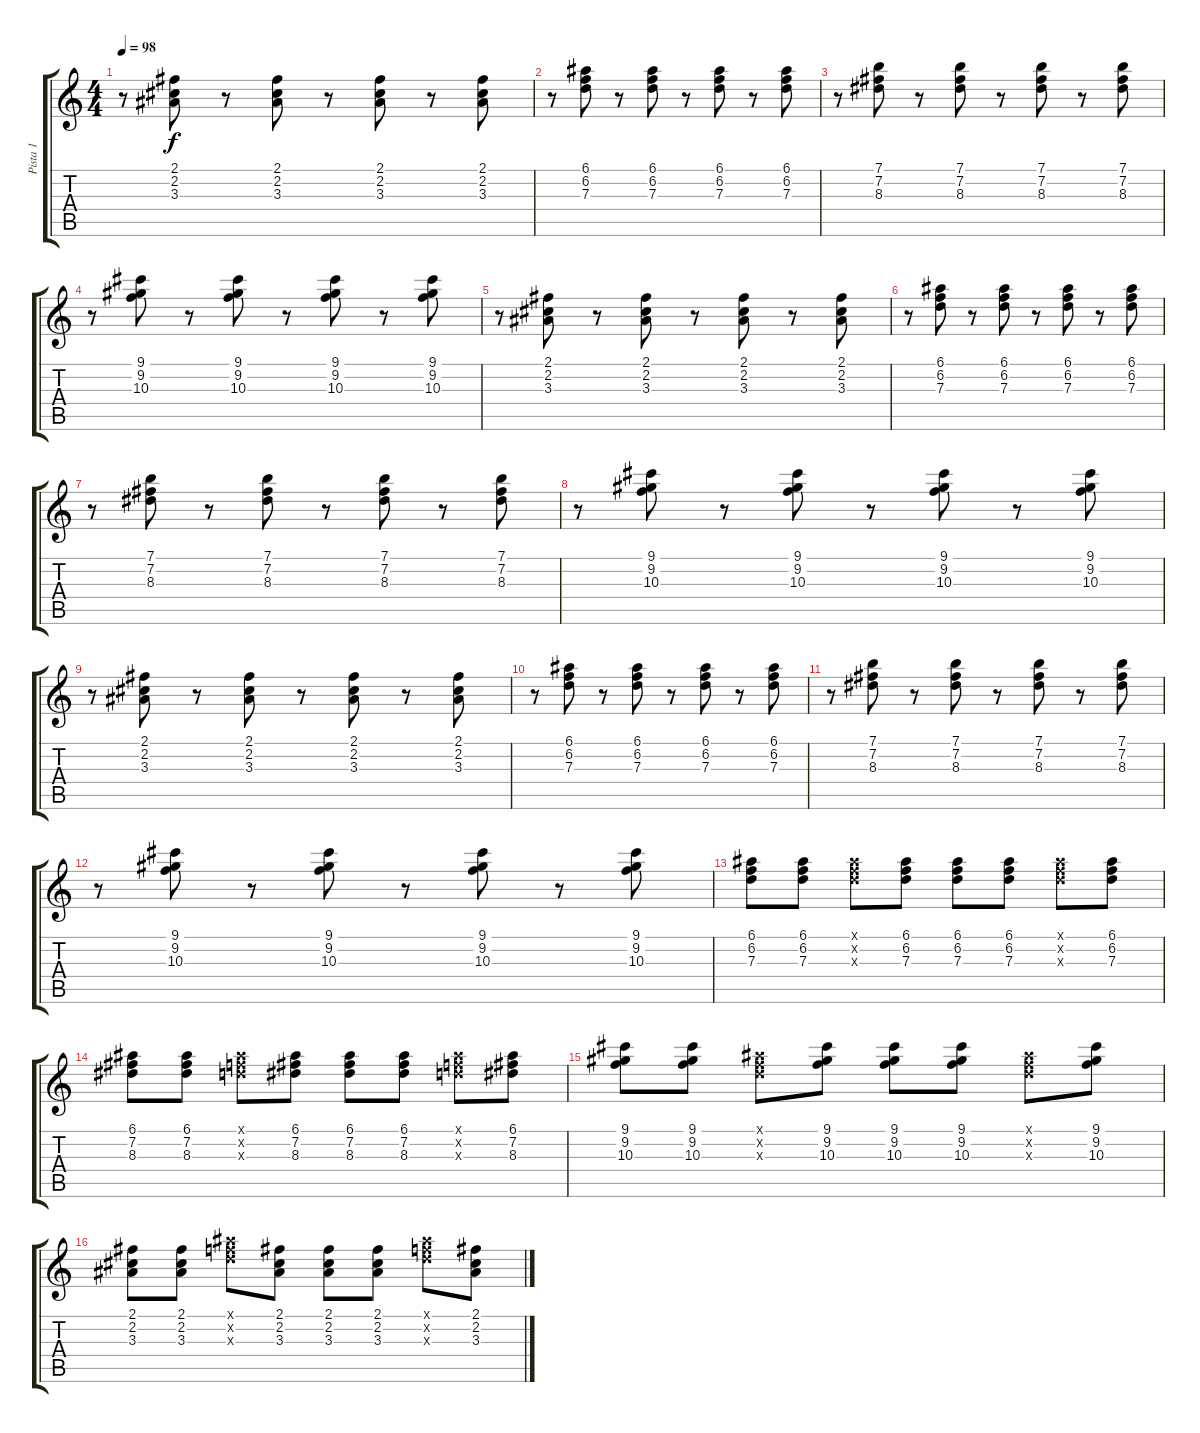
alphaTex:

\track ("Pista 1" "Pista 1") {instrument distortionguitar}
\staff {score tabs}
\tuning (E4 B3 G3 D3 A2 E2) {hide}
\ts (4 4)
\tempo 98
\clef g2
\ks c
r.8{dy f} (2.1 2.2 3.3).8 r.8 (2.1 2.2 3.3).8 r.8 (2.1 2.2 3.3).8 r.8 (2.1 2.2 3.3).8 |
r.8 (6.1 6.2 7.3).8 r.8 (6.1 6.2 7.3).8 r.8 (6.1 6.2 7.3).8 r.8 (6.1 6.2 7.3).8 |
r.8 (7.1 7.2 8.3).8 r.8 (7.1 7.2 8.3).8 r.8 (7.1 7.2 8.3).8 r.8 (7.1 7.2 8.3).8 |
r.8 (9.1 9.2 10.3).8 r.8 (9.1 9.2 10.3).8 r.8 (9.1 9.2 10.3).8 r.8 (9.1 9.2 10.3).8 |
r.8 (2.1 2.2 3.3).8 r.8 (2.1 2.2 3.3).8 r.8 (2.1 2.2 3.3).8 r.8 (2.1 2.2 3.3).8 |
r.8 (6.1 6.2 7.3).8 r.8 (6.1 6.2 7.3).8 r.8 (6.1 6.2 7.3).8 r.8 (6.1 6.2 7.3).8 |
r.8 (7.1 7.2 8.3).8 r.8 (7.1 7.2 8.3).8 r.8 (7.1 7.2 8.3).8 r.8 (7.1 7.2 8.3).8 |
r.8 (9.1 9.2 10.3).8 r.8 (9.1 9.2 10.3).8 r.8 (9.1 9.2 10.3).8 r.8 (9.1 9.2 10.3).8 |
r.8 (2.1 2.2 3.3).8 r.8 (2.1 2.2 3.3).8 r.8 (2.1 2.2 3.3).8 r.8 (2.1 2.2 3.3).8 |
r.8 (6.1 6.2 7.3).8 r.8 (6.1 6.2 7.3).8 r.8 (6.1 6.2 7.3).8 r.8 (6.1 6.2 7.3).8 |
r.8 (7.1 7.2 8.3).8 r.8 (7.1 7.2 8.3).8 r.8 (7.1 7.2 8.3).8 r.8 (7.1 7.2 8.3).8 |
r.8 (9.1 9.2 10.3).8 r.8 (9.1 9.2 10.3).8 r.8 (9.1 9.2 10.3).8 r.8 (9.1 9.2 10.3).8 |
(6.1 6.2 7.3).8 (6.1 6.2 7.3).8 (6.1{x} 6.2{x} 7.3{x}).8 (6.1 6.2 7.3).8 (6.1 6.2 7.3).8 (6.1 6.2 7.3).8 (6.1{x} 6.2{x} 7.3{x}).8 (6.1 6.2 7.3).8 |
(6.1 7.2 8.3).8 (6.1 7.2 8.3).8 (6.1{x} 6.2{x} 7.3{x}).8 (6.1 7.2 8.3).8 (6.1 7.2 8.3).8 (6.1 7.2 8.3).8 (6.1{x} 6.2{x} 7.3{x}).8 (6.1 7.2 8.3).8 |
(9.1 9.2 10.3).8 (9.1 9.2 10.3).8 (6.1{x} 6.2{x} 7.3{x}).8 (9.1 9.2 10.3).8 (9.1 9.2 10.3).8 (9.1 9.2 10.3).8 (6.1{x} 6.2{x} 7.3{x}).8 (9.1 9.2 10.3).8 |
(2.1 2.2 3.3).8 (2.1 2.2 3.3).8 (6.1{x} 6.2{x} 7.3{x}).8 (2.1 2.2 3.3).8 (2.1 2.2 3.3).8 (2.1 2.2 3.3).8 (6.1{x} 6.2{x} 7.3{x}).8 (2.1 2.2 3.3).8
